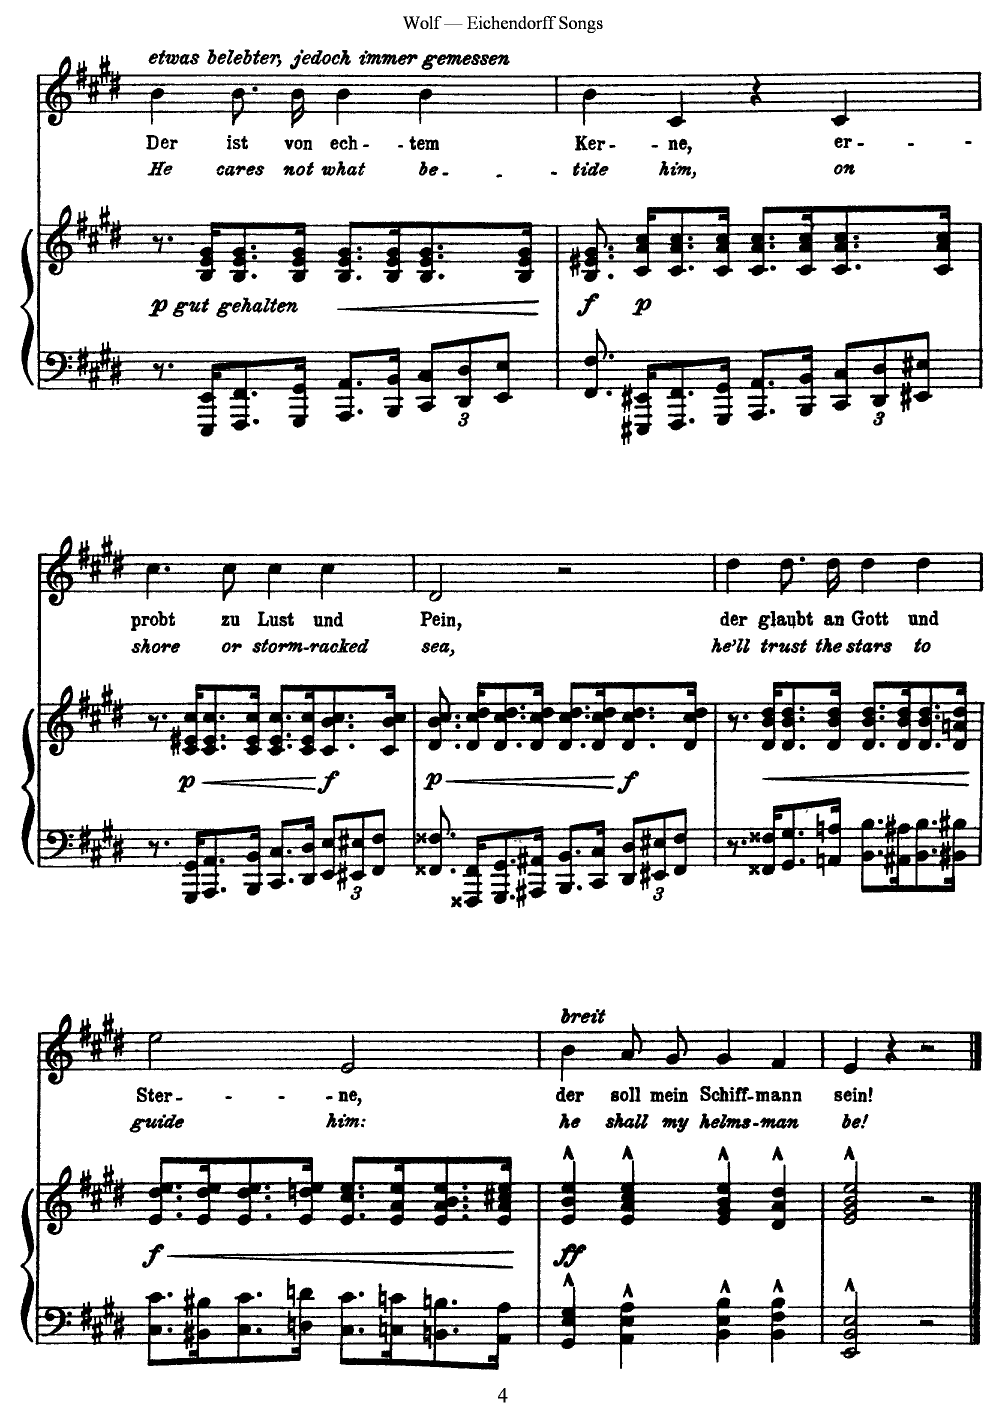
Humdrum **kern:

**kern	**kern	**dynam	**kern	**text	**text
*part2	*part2	*part2	*part1	*part1	*part1
*staff3	*staff2	*staff2/3	*staff1	*staff1	*staff1
*I"Piano	*	*	*I"Voice	*	*
*I'Pno	*	*	*	*	*
*clefF4	*clefG2	*	*clefG2	*	*
*k[f#c#g#d#]	*k[f#c#g#d#]	*	*k[f#c#g#d#]	*	*
*M4/4	*M4/4	*	*M4/4	*	*
=27	=27	=27	=27	=27	=27
!	!	!	!LO:TX:i:t=etwas belebter, jedoch immer gemessen	!	!
8.r	8.r	.	4b\	Der	He
!	!	!LO:DY:b	!	!	!
!	!	!LO:DY:n=1:b	!	!	!
16EEE/ 16EE/KL	16B/ 16e/ 16g#/KL	p other-dynamics	.	.	.
8.FFF#/ 8.FF#/	8.B/ 8.e/ 8.g#/	.	8.b\L	ist	cares
16GGG#/ 16GG#/Jk	16B/ 16e/ 16g#/Jk	.	16b\Jk	von	not
!	!	!LO:HP:b	!	!	!
8.AAA/ 8.AA/L	8.B/ 8.e/ 8.g#/L	<	4b\	ech-	what
16BBB/ 16BB/Jk	16B/ 16e/ 16g#/K	.	.	.	.
*Xbrackettup	*	*	*	*	*
12CC#/ 12C#/L	8.B/ 8.e/ 8.g#/	.	4b\	-tem	be-
12DD#/ 12D#/	.	.	.	.	.
12EE/ 12E/J	.	.	.	.	.
.	16B/ 16e/ 16g#/Jk	.	.	.	.
.	.	[	.	.	.
=28	=28	=28	=28	=28	=28
!	!	!LO:DY:b	!	!	!
8.FF#/ 8.F#/	8.B/ 8.e#X/ 8.g#/	f	4b\	Ker-	-tide
!	!	!LO:DY:b	!	!	!
16EEE#X/ 16EE#X/KL	16c#/ 16a/ 16cc#/KL	p	.	.	.
8.FFF#/ 8.FF#/	8.c#/ 8.a/ 8.cc#/	.	4c#/	-ne,	him,
16GGG#/ 16GG#/Jk	16c#/ 16a/ 16cc#/Jk	.	.	.	.
8.AAA/ 8.AA/L	8.c#/ 8.a/ 8.cc#/L	.	4r	.	.
16BBB/ 16BB/Jk	16c#/ 16a/ 16cc#/K	.	.	.	.
12CC#/ 12C#/L	8.c#/ 8.a/ 8.cc#/	.	4c#/	er-	on
12DD#/ 12D#/	.	.	.	.	.
12EE#X/ 12E#X/J	.	.	.	.	.
.	16c#/ 16a/ 16cc#/Jk	.	.	.	.
=29	=29	=29	=29	=29	=29
8.r	8.r	.	4.cc#\	-probt	shore
!	!	!LO:DY:b	!	!	!
16GGG#/ 16GG#/KL	16c#/ 16e#X/ 16cc#/KL	p	.	.	.
!	!	!LO:HP:b	!	!	!
8.AAA/ 8.AA/	8.c#/ 8.e#/ 8.cc#/	<	.	.	.
.	.	.	8cc#\	zu	or
16BBB/ 16BB/Jk	16c#/ 16e#/ 16cc#/Jk	.	.	.	.
8.CC#/ 8.C#/L	8.c#/ 8.e#/ 8.cc#/L	.	4cc#\	Lust	storm-
16DD#/ 16D#/Jk	16c#/ 16e#/ 16cc#/K	.	.	.	.
!	!	!LO:DY:n=1:b	!	!	!
12EE/ 12E/L	8.c#/ 8.b/ 8.cc#/	[ f	4cc#\	und	-racked
12EE#X/ 12E#X/	.	.	.	.	.
12FF#/ 12F#/J	.	.	.	.	.
.	16c#/ 16b/ 16cc#/Jk	.	.	.	.
=30	=30	=30	=30	=30	=30
!	!	!LO:HP:b	!	!	!
!	!	!LO:DY:n=1:b	!	!	!
8.FF##X/ 8.F##X/	8.d#/ 8.b/ 8.cc#/	< p	2d#/	Pein,	sea,
16FFF##X/ 16FF##/KL	16d#/ 16cc#/ 16dd#/KL	.	.	.	.
8.GGG#/ 8.GG#/	8.d#/ 8.cc#/ 8.dd#/	.	.	.	.
16AAA#X/ 16AA#X/Jk	16d#/ 16cc#/ 16dd#/Jk	.	.	.	.
8.BBB/ 8.BB/L	8.d#/ 8.cc#/ 8.dd#/L	.	2r	.	.
16CC#/ 16C#/Jk	16d#/ 16cc#/ 16dd#/K	.	.	.	.
!	!	!LO:DY:n=2:b	!	!	!
12DD#/ 12D#/L	8.d#/ 8.cc#/ 8.dd#/	[ f	.	.	.
12EE#X/ 12E#X/	.	.	.	.	.
12FF##/ 12F##/J	.	.	.	.	.
.	16d#/ 16cc#/ 16dd#/Jk	.	.	.	.
=31	=31	=31	=31	=31	=31
8.r	8.r	.	4dd#\	der	he'll
!	!	!LO:HP:b	!	!	!
16FF##X/ 16F##X/KL	16d#/ 16b/ 16dd#/KL	<	.	.	.
8.GG#/ 8.G#/	8.d#/ 8.b/ 8.dd#/	.	8.dd#\L	glaubt	trust
16AAn/ 16An/Jk	16d#/ 16b/ 16dd#/Jk	.	16dd#\Jk	an	the
8.BB\ 8.B\L	8.d#/ 8.b/ 8.dd#/L	.	4dd#\	Gott	stars
16AA#X\ 16A#X\K	16d#/ 16b/ 16dd#/K	.	.	.	.
8.BB\ 8.B\	8.d#/ 8.b/ 8.dd#/	.	4dd#\	und	to
16BB#X\ 16B#X\Jk	16d#/ 16an/ 16dd#/Jk	.	.	.	.
.	.	[	.	.	.
=32	=32	=32	=32	=32	=32
!	!	!LO:HP:b	!	!	!
!	!	!LO:DY:n=1:b	!	!	!
8.C#\ 8.c#\L	8.e/ 8.dd#/ 8.ee/L	< f	2ee\	Ster-	guide
16BB#X\ 16B#X\K	16e/ 16dd#/ 16ee/K	.	.	.	.
8.C#\ 8.c#\	8.e/ 8.dd#/ 8.ee/	.	.	.	.
16Dn\ 16dn\Jk	16e/ 16ddn/ 16ee/Jk	.	.	.	.
8.C#\ 8.c#\L	8.e/ 8.cc#/ 8.ee/L	.	2e/	-ne,	him:
16Cn\ 16cn\K	16e/ 16a/ 16ee/K	.	.	.	.
8.BBn\ 8.Bn\	8.e/ 8.a/ 8.b/ 8.ee/	.	.	.	.
16AA\ 16A\Jk	16e/ 16a/ 16cc#X/ 16ee/Jk	[	.	.	.
=33	=33	=33	=33	=33	=33
!	!	!	!LO:TX:a:i:t=breit	!	!
!	!	!LO:DY:b	!	!	!
4GG#/^^ 4E/^^ 4G#/^^	4e/^^ 4b/^^ 4ee/^^	ff	4b\	der	he
4AA\^^ 4E\^^ 4A\^^	4e/^^ 4a/^^ 4cc#/^^ 4ee/^^	.	8a/L	soll	shall
.	.	.	8g#/J	mein	my
4BB\^^ 4E\^^ 4B\^^	4e/^^ 4g#/^^ 4b/^^ 4ee/^^	.	4g#/	Schiff-	helms-
4BB\^^ 4F#\^^ 4B\^^	4d#/^^ 4a/^^ 4dd#/^^	.	4f#/	-mann	-man
=34	=34	=34	=34	=34	=34
2EE/^^ 2BB/^^ 2E/^^	2e/^^ 2g#/^^ 2b/^^ 2ee/^^	.	4e/	sein!	be!
.	.	.	4r	.	.
2r	2r	.	2r	.	.
==	==	==	==	==	==
*-	*-	*-	*-	*-	*-
